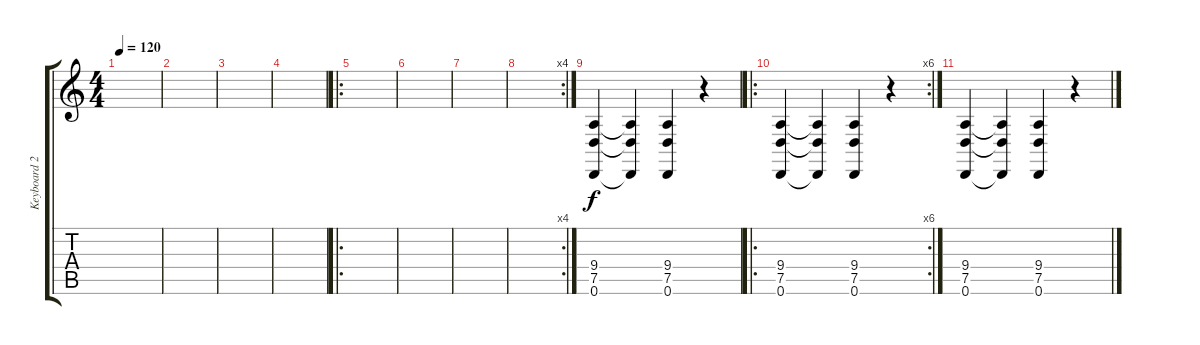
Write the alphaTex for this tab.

\track ("Keyboard 2" "Keyboard 2") {instrument synthbrass2}
\staff {score tabs}
\tuning (D4 A3 F3 C3 G2 D2) {hide}
\ts (4 4)
\tempo 120
\clef g2
\ks c
|
|
|
|
\ro
|
|
|
\rc 4
|
(9.4 7.5 0.6).4 (9.4{t} 7.5{t} 0.6{t}).4 (9.4 7.5 0.6).4{instrument synthbrass1} r.4 |
\ro
\rc 6
(9.4 7.5 0.6).4 (9.4{t} 7.5{t} 0.6{t}).4 (9.4 7.5 0.6).4{instrument synthbrass1} r.4 |
(9.4 7.5 0.6).4 (9.4{t} 7.5{t} 0.6{t}).4 (9.4 7.5 0.6).4{instrument synthbrass1} r.4
